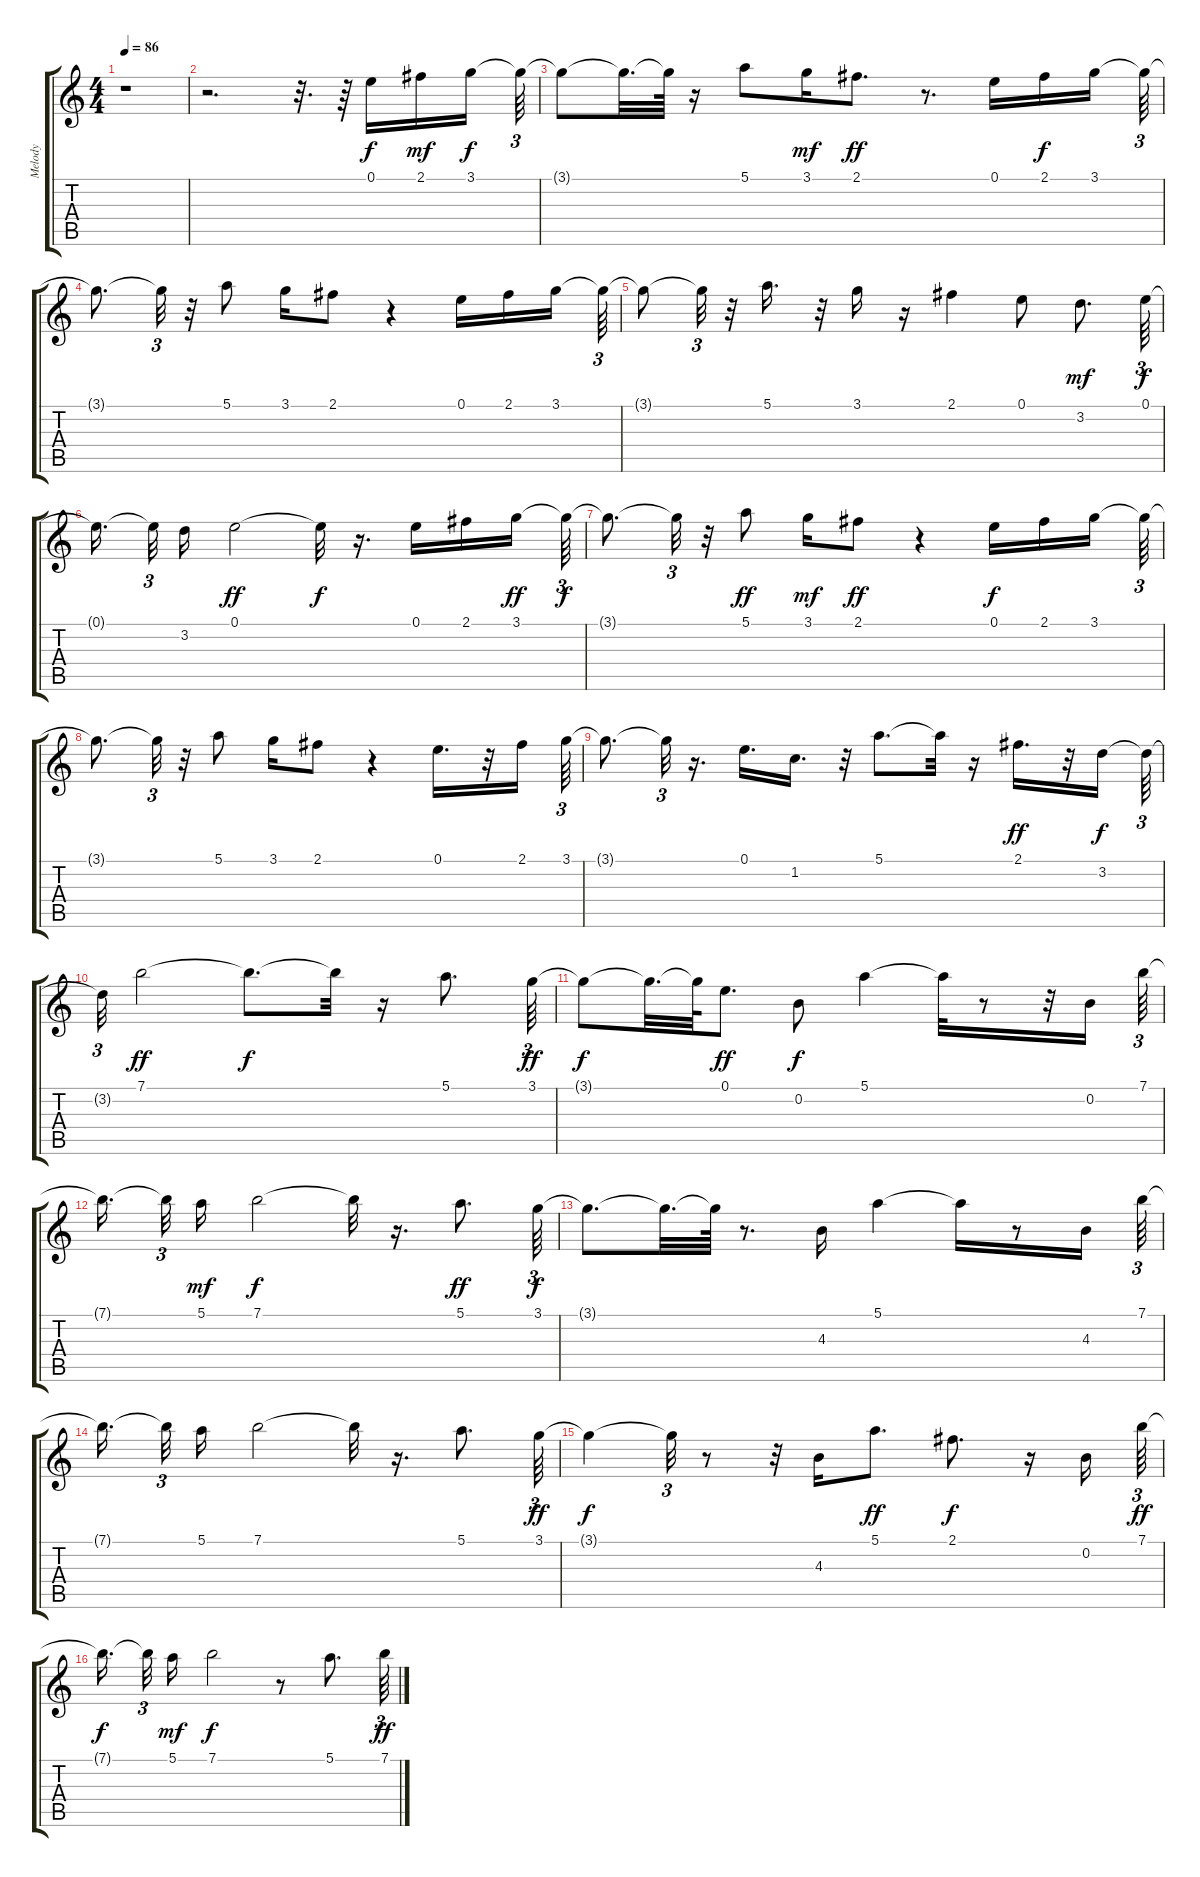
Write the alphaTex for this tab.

\track ("Melody" "Melody") {instrument acousticguitarnylon}
\staff {score tabs}
\tuning (E4 B3 G3 D3 A2 E2) {hide}
\ts (4 4)
\tempo 86
\clef g2
\ks c
r.1{dy f} |
r.2{d} r.32{d} r.64 0.1.16 2.1.16{dy mf} 3.1.16{dy f} 3.1{t}.64{tu (3 2)} |
3.1{t}.8 3.1{t}.32{d} 3.1{t}.64 r.16 5.1.8 3.1.16{dy mf} 2.1.8{d dy ff} r.8{d} 0.1.16 2.1.16{dy f} 3.1.16 3.1{t}.64{tu (3 2)} |
3.1{t}.8{d} 3.1{t}.32{tu (3 2)} r.32 5.1.8 3.1.16 2.1.8 r.4 0.1.16 2.1.16 3.1.16 3.1{t}.64{tu (3 2)} |
3.1{t}.8 3.1{t}.32{tu (3 2)} r.32 5.1.16{d} r.32 3.1.16 r.16 2.1.4 0.1.8 3.2.8{d dy mf} 0.1.64{tu (3 2) dy f} |
0.1{t}.16{d} 0.1{t}.32{tu (3 2)} 3.2.16 0.1.2{dy ff} 0.1{t}.32{dy f} r.16{d} 0.1.16 2.1.16 3.1.16{dy ff} 3.1{t}.64{tu (3 2) dy f} |
3.1{t}.8{d} 3.1{t}.32{tu (3 2)} r.32 5.1.8{dy ff} 3.1.16{dy mf} 2.1.8{dy ff} r.4 0.1.16{dy f} 2.1.16 3.1.16 3.1{t}.64{tu (3 2)} |
3.1{t}.8{d} 3.1{t}.32{tu (3 2)} r.32 5.1.8 3.1.16 2.1.8 r.4 0.1.16{d} r.32 2.1.16 3.1.64{tu (3 2)} |
3.1{t}.8{d} 3.1{t}.32{tu (3 2)} r.16{d} 0.1.16{d} 1.2.16{d} r.32 5.1.8{d} 5.1{t}.32 r.16 2.1.16{d dy ff} r.32 3.2.16{dy f} 3.2{t}.64{tu (3 2)} |
3.2{t}.32{tu (3 2)} 7.1.2{dy ff} 7.1{t}.8{d dy f} 7.1{t}.32 r.16 5.1.8{d} 3.1.64{tu (3 2) dy ff} |
3.1{t}.8{dy f} 3.1{t}.32{d} 3.1{t}.64 0.1.8{d dy ff} 0.2.8{dy f} 5.1.4 5.1{t}.32 r.8 r.32 0.2.16 7.1.64{tu (3 2)} |
7.1{t}.16{d} 7.1{t}.32{tu (3 2)} 5.1.16{dy mf} 7.1.2{dy f} 7.1{t}.32 r.16{d} 5.1.8{d dy ff} 3.1.64{tu (3 2) dy f} |
3.1{t}.8{d} 3.1{t}.32{d} 3.1{t}.64 r.8{d} 4.3.16 5.1.4 5.1{t}.16 r.8 4.3.16 7.1.64{tu (3 2)} |
7.1{t}.16{d} 7.1{t}.32{tu (3 2)} 5.1.16 7.1.2 7.1{t}.32 r.16{d} 5.1.8{d} 3.1.64{tu (3 2) dy ff} |
3.1{t}.4{dy f} 3.1{t}.32{tu (3 2)} r.8 r.32 4.3.16 5.1.8{d dy ff} 2.1.8{d dy f} r.16 0.2.16 7.1.64{tu (3 2) dy ff} |
7.1{t}.16{d dy f} 7.1{t}.32{tu (3 2)} 5.1.16{dy mf} 7.1.2{dy f} r.8 5.1.8{d} 7.1.64{tu (3 2) dy ff}
